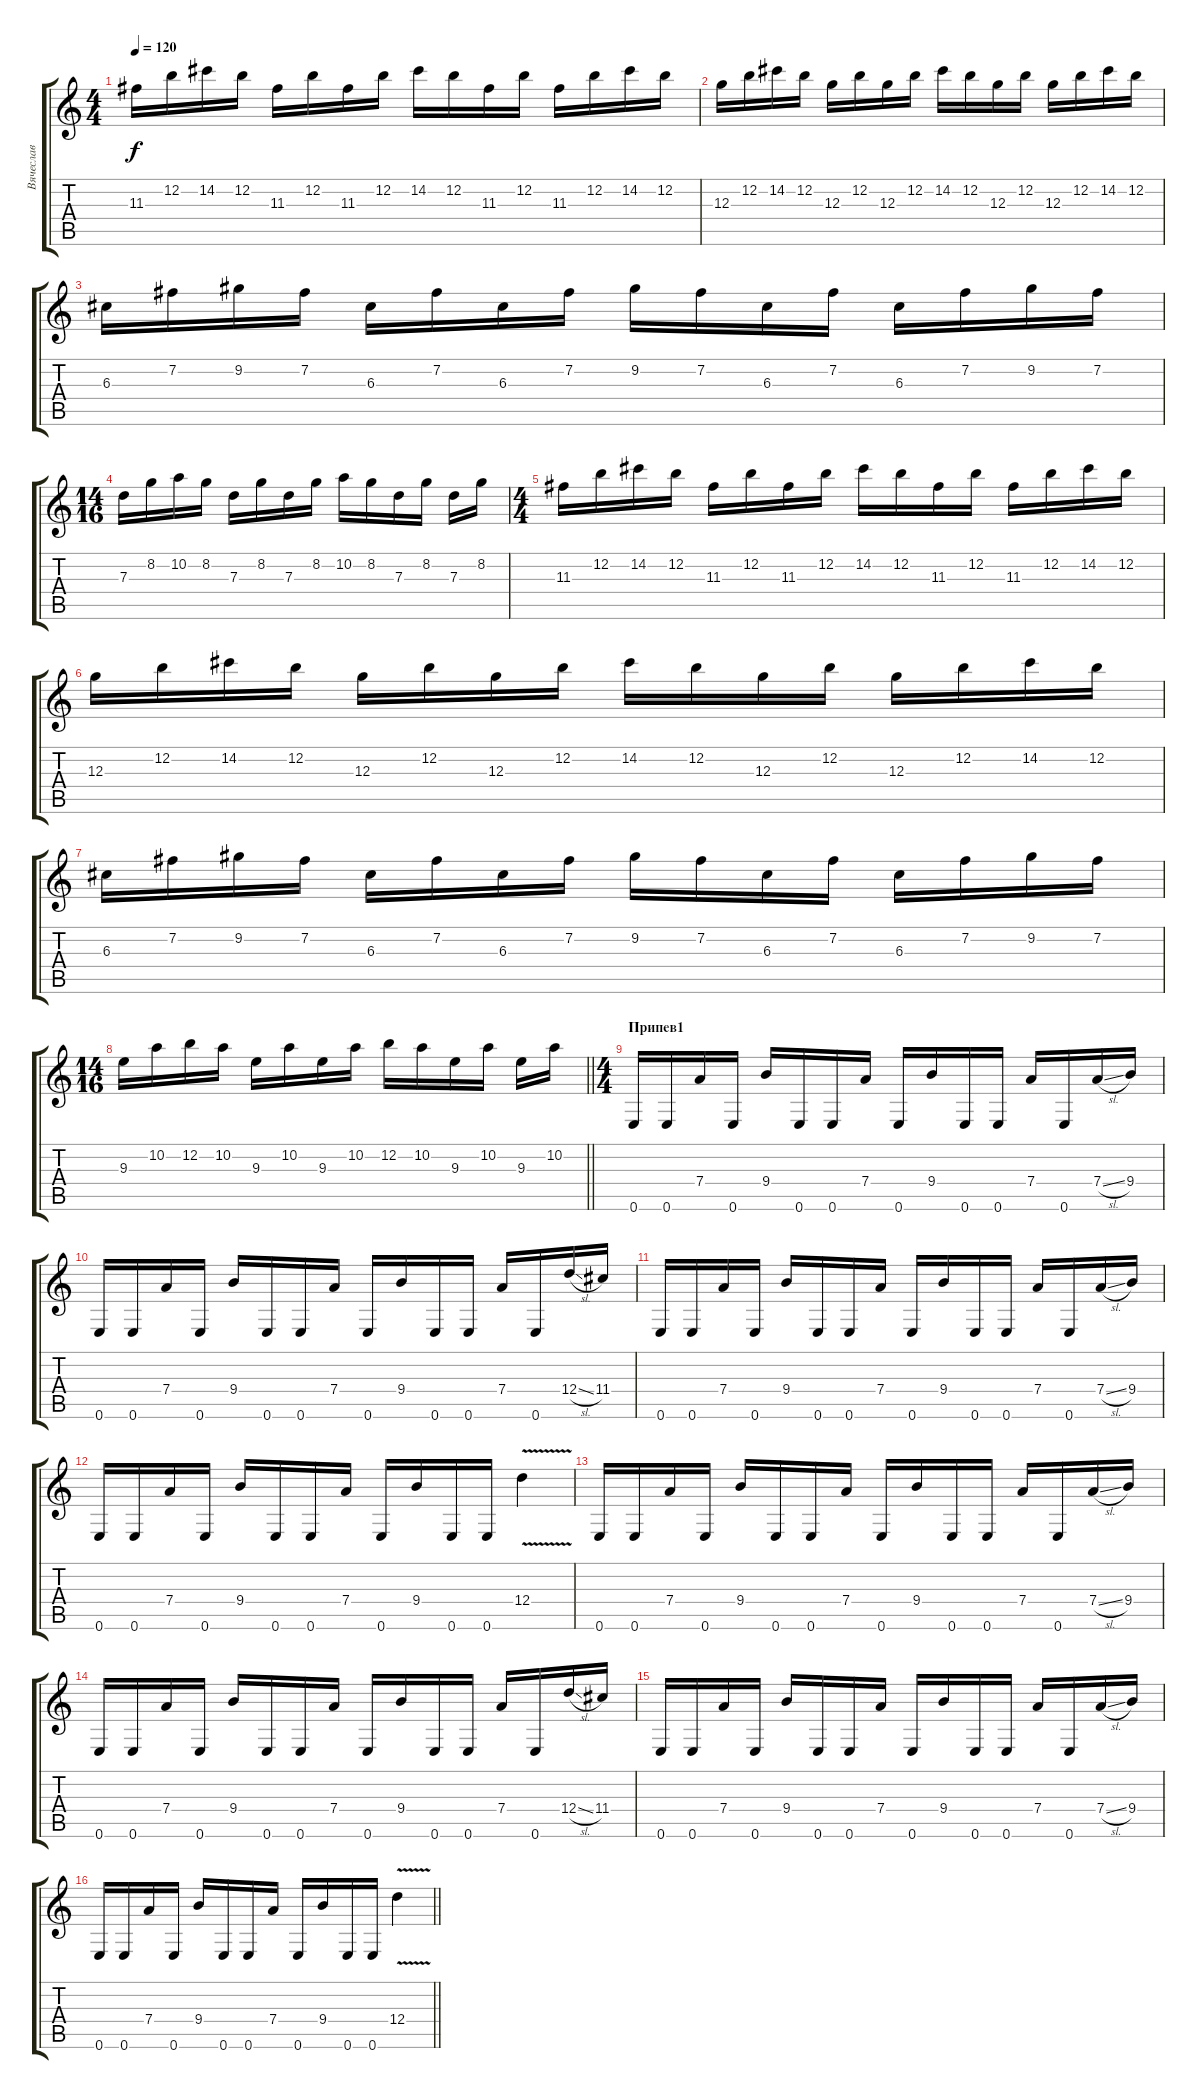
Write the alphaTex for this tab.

\track ("Вячеслав" "Вячеслав") {instrument distortionguitar}
\staff {score tabs}
\tuning (E4 B3 G3 D3 A2 E2) {hide}
\ts (4 4)
\tempo 120
\clef g2
\ks c
11.3.16{dy f} 12.2.16 14.2.16 12.2.16 11.3.16 12.2.16 11.3.16 12.2.16 14.2.16 12.2.16 11.3.16 12.2.16 11.3.16 12.2.16 14.2.16 12.2.16 |
12.3.16 12.2.16 14.2.16 12.2.16 12.3.16 12.2.16 12.3.16 12.2.16 14.2.16 12.2.16 12.3.16 12.2.16 12.3.16 12.2.16 14.2.16 12.2.16 |
6.3.16 7.2.16 9.2.16 7.2.16 6.3.16 7.2.16 6.3.16 7.2.16 9.2.16 7.2.16 6.3.16 7.2.16 6.3.16 7.2.16 9.2.16 7.2.16 |
\ts (14 16)
7.3.16 8.2.16 10.2.16 8.2.16 7.3.16 8.2.16 7.3.16 8.2.16 10.2.16 8.2.16 7.3.16 8.2.16 7.3.16 8.2.16 |
\ts (4 4)
11.3.16 12.2.16 14.2.16 12.2.16 11.3.16 12.2.16 11.3.16 12.2.16 14.2.16 12.2.16 11.3.16 12.2.16 11.3.16 12.2.16 14.2.16 12.2.16 |
12.3.16 12.2.16 14.2.16 12.2.16 12.3.16 12.2.16 12.3.16 12.2.16 14.2.16 12.2.16 12.3.16 12.2.16 12.3.16 12.2.16 14.2.16 12.2.16 |
6.3.16 7.2.16 9.2.16 7.2.16 6.3.16 7.2.16 6.3.16 7.2.16 9.2.16 7.2.16 6.3.16 7.2.16 6.3.16 7.2.16 9.2.16 7.2.16 |
\ts (14 16)
\barLineRight lightlight
9.3.16 10.2.16 12.2.16 10.2.16 9.3.16 10.2.16 9.3.16 10.2.16 12.2.16 10.2.16 9.3.16 10.2.16 9.3.16 10.2.16 |
\ts (4 4)
\section ("" "Припев1")
0.6.16 0.6.16 7.4.16 0.6.16 9.4.16 0.6.16 0.6.16 7.4.16 0.6.16 9.4.16 0.6.16 0.6.16 7.4.16 0.6.16 7.4{sl}.16 9.4.16 |
0.6.16 0.6.16 7.4.16 0.6.16 9.4.16 0.6.16 0.6.16 7.4.16 0.6.16 9.4.16 0.6.16 0.6.16 7.4.16 0.6.16 12.4{sl}.16 11.4.16 |
0.6.16 0.6.16 7.4.16 0.6.16 9.4.16 0.6.16 0.6.16 7.4.16 0.6.16 9.4.16 0.6.16 0.6.16 7.4.16 0.6.16 7.4{sl}.16 9.4.16 |
0.6.16 0.6.16 7.4.16 0.6.16 9.4.16 0.6.16 0.6.16 7.4.16 0.6.16 9.4.16 0.6.16 0.6.16 12.4{v}.4 |
0.6.16 0.6.16 7.4.16 0.6.16 9.4.16 0.6.16 0.6.16 7.4.16 0.6.16 9.4.16 0.6.16 0.6.16 7.4.16 0.6.16 7.4{sl}.16 9.4.16 |
0.6.16 0.6.16 7.4.16 0.6.16 9.4.16 0.6.16 0.6.16 7.4.16 0.6.16 9.4.16 0.6.16 0.6.16 7.4.16 0.6.16 12.4{sl}.16 11.4.16 |
0.6.16 0.6.16 7.4.16 0.6.16 9.4.16 0.6.16 0.6.16 7.4.16 0.6.16 9.4.16 0.6.16 0.6.16 7.4.16 0.6.16 7.4{sl}.16 9.4.16 |
\barLineRight lightlight
0.6.16 0.6.16 7.4.16 0.6.16 9.4.16 0.6.16 0.6.16 7.4.16 0.6.16 9.4.16 0.6.16 0.6.16 12.4{v}.4
